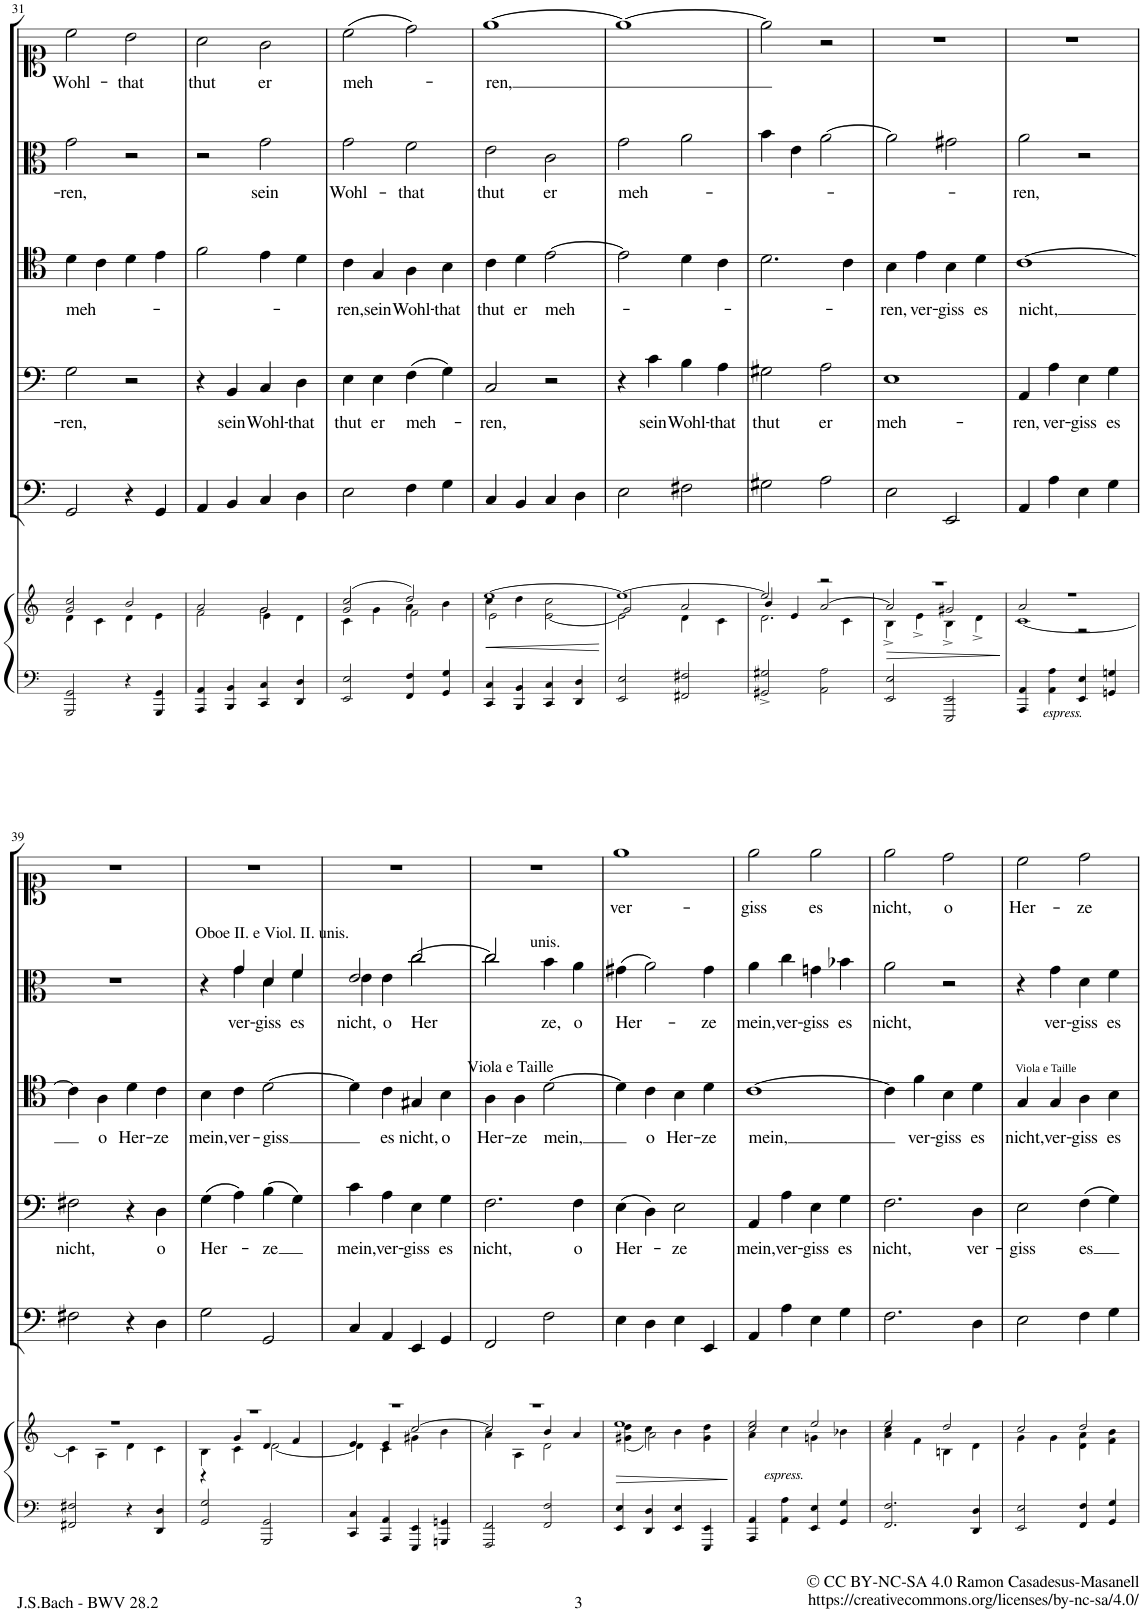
**kern	**kern	**dynam	**kern	**kern	**text	**kern	**text	**kern	**text	**kern	**text
*part6	*part6	*part6	*part5	*part4	*part4	*part3	*part3	*part2	*part2	*part1	*part1
*staff7	*staff6	*staff6/7	*staff5	*staff4	*staff4	*staff3	*staff3	*staff2	*staff2	*staff1	*staff1
*I"Piano reduction	*	*	*I"Continuo	*I"Basso. Trombone III. col Basso.	*	*I"Tenore.  Trombone II. Viola. Taille col Tenore.	*	*I"Alto. Trombone I.VioIino II. Oboe II. coll'Alto	*	*I"Soprano. Cornetto.Violino I. Oboe I. col Soprano	*
*I'Pno	*	*	*	*	*	*	*	*	*	*	*
!!LO:PB:g=z
*clefF4	*clefG2	*	*clefF4	*clefF4	*	*clefC4	*	*clefC3	*	*clefC1	*
*k[]	*k[]	*	*k[]	*k[]	*	*k[]	*	*k[]	*	*k[]	*
*M2/2	*M2/2	*	*M2/2	*M2/2	*	*M2/2	*	*M2/2	*	*M2/2	*
*met(c|)	*met(c|)	*	*met(c|)	*met(c|)	*	*met(c|)	*	*met(c|)	*	*met(c|)	*
=31	=31	=31	=31	=31	=31	=31	=31	=31	=31	=31	=31
*	*^	*	*	*	*	*	*	*	*	*	*
!	!	!	!	!	!	!LO:LY:b	!	!LO:LY:b	!	!LO:LY:b	!	!LO:LY:b
2GGG/ 2GG/	2g/ 2cc/	4d\	.	2GG/	2G\	ren,	4d\	meh-	2g\	-ren,	2cc\	Wohl-
.	.	4c\	.	.	.	.	4c\	.	.	.	.	.
!	!	!	!	!	!	!	!	!	!	!	!	!LO:LY:b
4r	2b/	4d\	.	4r	2r	.	4d\	.	2r	.	2b\	-that
4GGG/ 4GG/	.	4e\	.	4GG/	.	.	4e\	.	.	.	.	.
=32	=32	=32	=32	=32	=32	=32	=32	=32	=32	=32	=32	=32
*	*	*^	*	*	*	*	*	*	*	*	*	*
!	!	!	!	!	!	!	!	!	!	!	!	!	!LO:LY:b
4AAA/ 4AA/	2a/	2f\	2ryy	.	4AA/	4r	.	2f\	.	2r	.	2a\	thut
!	!	!	!	!	!	!	!LO:LY:b	!	!	!	!	!	!
4BBB/ 4BB/	.	.	.	.	4BB/	4BB/	sein	.	.	.	.	.	.
!	!	!	!	!	!	!	!LO:LY:b	!	!	!	!LO:LY:b	!	!LO:LY:b
4CC/ 4C/	2g/	2g\	4e\	.	4C/	4C/	Wohl-	4e\	.	2g\	sein	2g\	er
!	!	!	!	!	!	!	!LO:LY:b	!	!	!	!	!	!
4DD/ 4D/	.	.	4d\	.	4D\	4D\	-that	4d\	.	.	.	.	.
=33	=33	=33	=33	=33	=33	=33	=33	=33	=33	=33	=33	=33	=33
!	!	!	!	!	!	!	!LO:LY:b	!	!LO:LY:b	!	!LO:LY:b	!	!LO:LY:b
2EE/ 2E/	(2cc/	4c\	2g/	.	2E\	4E\	thut	4c\	ren,	2g\	Wohl-	(2cc\	meh-
!	!	!	!	!	!	!	!LO:LY:b	!	!LO:LY:b	!	!	!	!
.	.	4g\	.	.	.	4E\	er	4G/	sein	.	.	.	.
!	!	!	!	!	!	!	!LO:LY:b	!	!LO:LY:b	!	!LO:LY:b	!	!
4FF/ 4F/	2dd/)	4a\	2f\	.	4F\	(4F\	meh-	4A\	Wohl-	2f\	-that	2dd\)	.
!	!	!	!	!	!	!	!	!	!LO:LY:b	!	!	!	!
4GG/ 4G/	.	4b\	.	.	4G\	4G\)	.	4B\	-that	.	.	.	.
=34	=34	=34	=34	=34	=34	=34	=34	=34	=34	=34	=34	=34	=34
!	!	!	!	!LO:HP:b	!	!	!LO:LY:b	!	!LO:LY:b	!	!LO:LY:b	!	!LO:LY:b
4CC/ 4C/	[1ee	4cc\	2e\	<	4C/	2C/	-ren,	4c\	thut	2e\	thut	[1ee	-ren,
!	!	!	!	!	!	!	!	!	!LO:LY:b	!	!	!	!
4BBB/ 4BB/	.	4dd\	.	.	4BB/	.	.	4d\	er	.	.	.	.
!	!	!	!	!	!	!	!	!	!LO:LY:b	!	!LO:LY:b	!	!
4CC/ 4C/	.	[2e\	2cc\	.	4C/	2r	.	[2e\	meh-	2c\	er	.	.
4DD/ 4D/	.	.	.	.	4D\	.	.	.	.	.	.	.	.
*	*v	*v	*v	*	*	*	*	*	*	*	*	*	*
.	.	[	.	.	.	.	.	.	.	.	.
=35	=35	=35	=35	=35	=35	=35	=35	=35	=35	=35	=35
*	*^	*	*	*	*	*	*	*	*	*	*
*	*	*^	*	*	*	*	*	*	*	*	*	*
!	!	!	!	!	!	!	!	!	!	!	!LO:LY:b	!	!
2EE/ 2E/	1ee_	2e\]	2g/	.	2E\	4r	.	2e\]	.	2g\	meh-	1ee_	.
!	!	!	!	!	!	!	!LO:LY:b	!	!	!	!	!	!
.	.	.	.	.	.	4c\	sein	.	.	.	.	.	.
!	!	!	!	!	!	!	!LO:LY:b	!	!	!	!	!	!
2FF#X/ 2F#X/	.	4d\	2a/	.	2F#X\	4B\	Wohl-	4d\	.	2a\	.	.	.
!	!	!	!	!	!	!	!LO:LY:b	!	!	!	!	!	!
.	.	4c\	.	.	.	4A\	-that	4c\	.	.	.	.	.
=36	=36	=36	=36	=36	=36	=36	=36	=36	=36	=36	=36	=36	=36
!	!	!	!	!	!	!	!LO:LY:b	!	!	!	!	!	!
2GG#X/^ 2G#X/^	2ee/]	2.d\	4b/	.	2G#X\	2G#X\	thut	2.d\	.	4b\	.	2ee\]	.
.	.	.	4e/	.	.	.	.	.	.	4e\	.	.	.
!	!	!	!	!	!	!	!LO:LY:b	!	!	!	!	!	!
2AA\ 2A\	2r	.	[2a/	.	2A\	2A\	er	.	.	[2a\	.	2r	.
.	.	4c\	.	.	.	.	.	4c\	.	.	.	.	.
=37	=37	=37	=37	=37	=37	=37	=37	=37	=37	=37	=37	=37	=37
!	!	!	!	!LO:HP:b	!	!	!LO:LY:b	!	!LO:LY:b	!	!	!	!
2EE/ 2E/	1r	4B^\	2a/]	>	2E\	1E	meh-	4B\	-ren,	2a\]	.	1r	.
!	!	!	!	!	!	!	!	!	!LO:LY:b	!	!	!	!
.	.	4e^\	.	.	.	.	.	4e\	ver-	.	.	.	.
!	!	!	!	!	!	!	!	!	!LO:LY:b	!	!	!	!
2EEE/ 2EE/	.	4B^\	2g#X/	.	2EE/	.	.	4B\	-giss	2g#X\	.	.	.
!	!	!	!	!	!	!	!	!	!LO:LY:b	!	!	!	!
.	.	4d^\	.	.	.	.	.	4d\	es	.	.	.	.
*	*v	*v	*v	*	*	*	*	*	*	*	*	*	*
.	.	]	.	.	.	.	.	.	.	.	.
=38	=38	=38	=38	=38	=38	=38	=38	=38	=38	=38	=38
*	*^	*	*	*	*	*	*	*	*	*	*
*	*	*^	*	*	*	*	*	*	*	*	*	*
!	!	!	!	!	!	!	!LO:LY:b	!	!LO:LY:b	!	!LO:LY:b	!	!
4AAA/ 4AA/	1r	[1c	2a/	.	4AA/	4AA/	-ren,	[1c	nicht,	2a\	-ren,	1r	.
!LO:TX:b:i:t=espress.	!	!	!	!	!	!	!	!	!	!	!	!	!
!	!	!	!	!	!	!	!LO:LY:b	!	!	!	!	!	!
4AA\ 4A\	.	.	.	.	4A\	4A\	ver-	.	.	.	.	.	.
!	!	!	!	!	!	!	!LO:LY:b	!	!	!	!	!	!
4EE/ 4E/	.	.	2r	.	4E\	4E\	-giss	.	.	2r	.	.	.
!	!	!	!	!	!	!	!LO:LY:b	!	!	!	!	!	!
4GGn/ 4Gn/	.	.	.	.	4G\	4G\	es	.	.	.	.	.	.
!!LO:LB:g=z
=39	=39	=39	=39	=39	=39	=39	=39	=39	=39	=39	=39	=39	=39
!	!	!	!	!	!	!	!LO:LY:b	!	!	!	!	!	!
2FF#X/ 2F#X/	1r	4c\]	1r	.	2F#X\	2F#X\	nicht,	4c\]	.	1r	.	1r	.
!	!	!	!	!	!	!	!	!	!LO:LY:b	!	!	!	!
.	.	4A\	.	.	.	.	.	4A\	o	.	.	.	.
!	!	!	!	!	!	!	!	!	!LO:LY:b	!	!	!	!
4r	.	4d\	.	.	4r	4r	.	4d\	Her-	.	.	.	.
!	!	!	!	!	!	!	!LO:LY:b	!	!LO:LY:b	!	!	!	!
4DD/ 4D/	.	4c\	.	.	4D\	4D\	o	4c\	-ze	.	.	.	.
=40	=40	=40	=40	=40	=40	=40	=40	=40	=40	=40	=40	=40	=40
!	!	!	!	!	!	!	!LO:LY:b	!	!LO:LY:b	!	!	!	!
*	*	*	*	*	*	*	*	*	*	*^	*	*	*
2GG/ 2G/	1r	4B\	4r	.	2G\	(4G\	Her-	4B\	mein,	4r	4ryy	.	1r	.
!	!	!	!	!	!	!	!	!	!	!LO:TX:a:t=Oboe II. e Viol. II. unis.	!	!	!	!
!	!	!	!	!	!	!	!	!	!LO:LY:b	!	!	!LO:LY:b	!	!
.	.	4c\	4g/	.	.	4A\)	.	4c\	ver-	4g/	4g\	ver-	.	.
!	!	!	!	!	!	!	!LO:LY:b	!	!LO:LY:b	!	!	!LO:LY:b	!	!
2GGG/ 2GG/	.	[2d\	4d/	.	2GG/	(4B\	-ze	[2d\	-giss	4d/	4d\	-giss	.	.
!	!	!	!	!	!	!	!	!	!	!	!	!LO:LY:b	!	!
.	.	.	4f/	.	.	4G\)	.	.	.	4f/	4f\	es	.	.
=41	=41	=41	=41	=41	=41	=41	=41	=41	=41	=41	=41	=41	=41	=41
!	!	!	!	!	!	!	!LO:LY:b	!	!	!	!	!LO:LY:b	!	!
4CC/ 4C/	1r	4d\]	4e/	.	4C/	4c\	mein,	4d\]	.	2e/	4e\	nicht,	1r	.
!	!	!	!	!	!	!	!LO:LY:b	!	!LO:LY:b	!	!	!LO:LY:b	!	!
4AAA/ 4AA/	.	4c\	4e/	.	4AA/	4A\	ver-	4c\	es	.	4e\	o	.	.
!	!	!	!	!	!	!	!LO:LY:b	!	!LO:LY:b	!	!	!LO:LY:b	!	!
4EEE/ 4EE/	.	4g#X\	[2cc/	.	4EE/	4E\	-giss	4G#X/	nicht,	2cc/	[>2cc\	Her-	.	.
!	!	!	!	!	!	!	!LO:LY:b	!	!LO:LY:b	!	!	!	!	!
4GGGn/ 4GGn/	.	4b\	.	.	4GG/	4G\	es	4B\	o	.	.	.	.	.
=42	=42	=42	=42	=42	=42	=42	=42	=42	=42	=42	=42	=42	=42	=42
!	!	!	!	!	!	!	!	!LO:TX:a:t=Viola e Taille	!	!	!	!	!	!
!	!	!	!	!	!	!	!LO:LY:b	!	!LO:LY:b	!	!	!	!	!
2FFF/ 2FF/	1r	4a\	2cc/]	.	2FF/	2.F\	nicht,	4A\	Her-	2cc/	2cc\]	.	1r	.
!	!	!	!	!	!	!	!	!	!LO:LY:b	!	!	!	!	!
.	.	4A\	.	.	.	.	.	4A\	-ze	.	.	.	.	.
!	!	!	!	!	!	!	!	!	!	!LO:TX:a:t=unis.	!	!	!	!
!	!	!	!	!	!	!	!	!	!LO:LY:b	!	!	!LO:LY:b	!	!
2FF/ 2F/	.	2d\	4b/	.	2F\	.	.	[2d\	mein,	4b\	2ryy	ze,	.	.
!	!	!	!	!	!	!	!LO:LY:b	!	!	!	!	!LO:LY:b	!	!
.	.	.	4a/	.	.	4F\	o	.	.	4a\	.	o	.	.
*	*	*	*	*	*	*	*	*	*	*v	*v	*	*	*
=43	=43	=43	=43	=43	=43	=43	=43	=43	=43	=43	=43	=43	=43
!	!	!	!	!LO:HP:b	!	!	!LO:LY:b	!	!	!	!LO:LY:b	!	!LO:LY:b
4EE/ 4E/	1ee	(4g#X\ 4dd\	4ryy	>	4E\	(4E\	Her-	4d\]	.	(4g#X\	Her-	1ee	ver-
!	!	!	!	!	!	!	!	!	!LO:LY:b	!	!	!	!
4DD/ 4D/	.	4cc\)	2a\	.	4D\	4D\)	.	4c\	o	2a\)	.	.	.
!	!	!	!	!	!	!	!LO:LY:b	!	!LO:LY:b	!	!	!	!
4EE/ 4E/	.	4b\	.	.	4E\	2E\	ze	4B\	Her-	.	.	.	.
!	!	!	!	!	!	!	!	!	!LO:LY:b	!	!LO:LY:b	!	!
4EEE/ 4EE/	.	4g#\ 4dd\	4ryy	.	4EE/	.	.	4d\	-ze	4g#\	ze	.	.
*	*v	*v	*v	*	*	*	*	*	*	*	*	*	*
.	.	]	.	.	.	.	.	.	.	.	.
=44	=44	=44	=44	=44	=44	=44	=44	=44	=44	=44	=44
*	*^	*	*	*	*	*	*	*	*	*	*
!	!	!	!	!	!	!LO:LY:b	!	!LO:LY:b	!	!LO:LY:b	!	!LO:LY:b
4AAA/ 4AA/	2cc/ 2ee/	4a\	.	4AA/	4AA/	mein,	[1c	mein,	4a\	mein,	2ee\	-giss
!	!	!LO:TX:b:i:t=espress.	!	!	!	!	!	!	!	!	!	!
!	!	!	!	!	!	!LO:LY:b	!	!	!	!LO:LY:b	!	!
4AA\ 4A\	.	4cc\	.	4A\	4A\	ver-	.	.	4cc\	ver-	.	.
!	!	!	!	!	!	!LO:LY:b	!	!	!	!LO:LY:b	!	!LO:LY:b
4EE/ 4E/	2ee/	4gn\	.	4E\	4E\	-giss	.	.	4gn\	-giss	2ee\	es
!	!	!	!	!	!	!LO:LY:b	!	!	!	!LO:LY:b	!	!
4GG/ 4G/	.	4b-X\	.	4G\	4G\	es	.	.	4b-X\	es	.	.
=45	=45	=45	=45	=45	=45	=45	=45	=45	=45	=45	=45	=45
!	!	!	!	!	!	!LO:LY:b	!	!	!	!LO:LY:b	!	!LO:LY:b
2.FF/ 2.F/	2ee/	4a\ 4cc\	.	2.F\	2.F\	nicht,	4c\]	.	2a\	nicht,	2ee\	nicht,
!	!	!	!	!	!	!	!	!LO:LY:b	!	!	!	!
.	.	4f\	.	.	.	.	4f\	ver-	.	.	.	.
!	!	!	!	!	!	!	!	!LO:LY:b	!	!	!	!LO:LY:b
.	2dd/	4Bn\	.	.	.	.	4B\	-giss	2r	.	2dd\	o
!	!	!	!	!	!	!LO:LY:b	!	!LO:LY:b	!	!	!	!
4DD/ 4D/	.	4d\	.	4D\	4D\	ver-	4d\	es	.	.	.	.
=46	=46	=46	=46	=46	=46	=46	=46	=46	=46	=46	=46	=46
!	!	!	!	!	!	!	!LO:TX:a:t=Viola e Taille	!	!	!	!	!
!	!	!	!	!	!	!LO:LY:b	!	!LO:LY:b	!	!	!	!LO:LY:b
2EE/ 2E/	2cc/	4g\	.	2E\	2E\	-giss	4G/	nicht,	4r	.	2cc\	Her-
!	!	!	!	!	!	!	!	!LO:LY:b	!	!LO:LY:b	!	!
.	.	4g\	.	.	.	.	4G/	ver-	4g\	ver-	.	.
!	!	!	!	!	!	!LO:LY:b	!	!LO:LY:b	!	!LO:LY:b	!	!LO:LY:b
4FF/ 4F/	2dd/	4d\ 4a\	.	4F\	(4F\	es	4A\	-giss	4d\	-giss	2dd\	-ze
!	!	!	!	!	!	!	!	!LO:LY:b	!	!LO:LY:b	!	!
4GG/ 4G/	.	4f\ 4b\	.	4G\	4G\)	.	4B\	es	4f\	es	.	.
*	*v	*v	*	*	*	*	*	*	*	*	*	*
=	=	=	=	=	=	=	=	=	=	=	=
*-	*-	*-	*-	*-	*-	*-	*-	*-	*-	*-	*-
